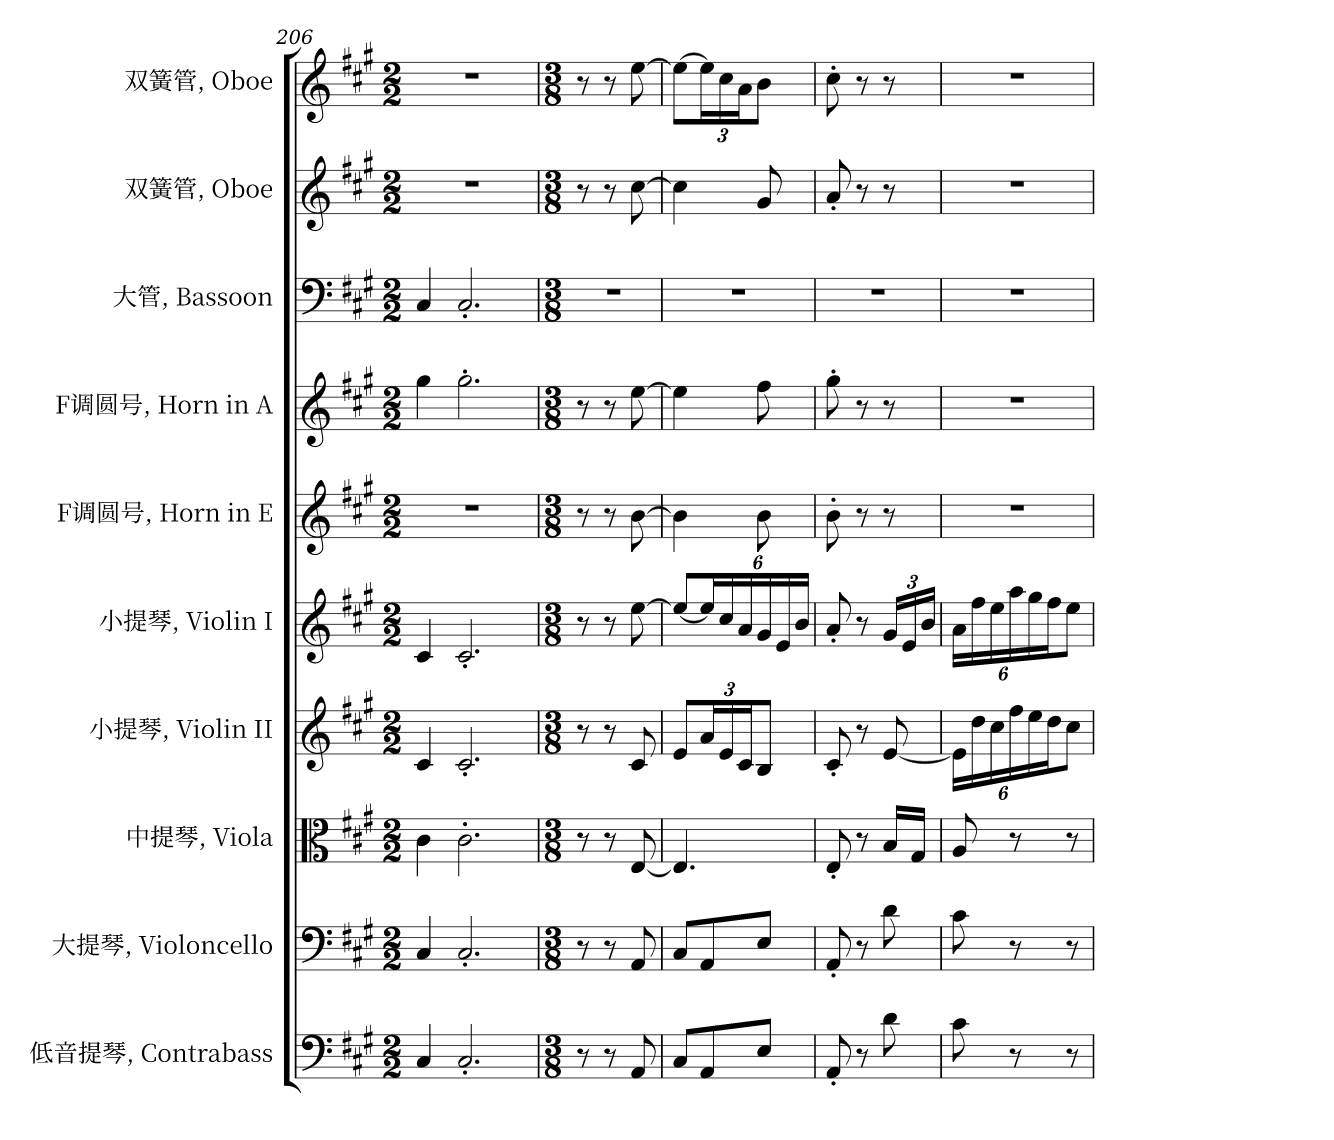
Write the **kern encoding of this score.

**kern	**kern	**kern	**kern	**kern	**kern	**kern	**kern	**kern	**kern
*part10	*part9	*part8	*part7	*part6	*part5	*part4	*part3	*part2	*part1
*staff10	*staff9	*staff8	*staff7	*staff6	*staff5	*staff4	*staff3	*staff2	*staff1
*I"低音提琴, Contrabass	*I"大提琴, Violoncello	*I"中提琴, Viola	*I"小提琴, Violin II	*I"小提琴, Violin I	*I"F调圆号, Horn in E	*I"F调圆号, Horn in A	*I"大管, Bassoon	*I"双簧管, Oboe	*I"双簧管, Oboe
*I'Cb.	*I'Vc.	*I'Vla.	*I'Vln.	*I'Vln.	*I'F Hn.	*I'F Hn.	*I'Bsn.	*I'Ob.	*I'Ob.
!!LO:PB:g=z
*clefF4	*clefF4	*clefC3	*clefG2	*clefG2	*clefG2	*clefG2	*clefF4	*clefG2	*clefG2
*ITrd7c12	*	*	*	*	*ITrd4c7	*ITrd4c7	*	*	*
*k[f#c#g#]	*k[f#c#g#]	*k[f#c#g#]	*k[f#c#g#]	*k[f#c#g#]	*k[f#c#]	*k[f#c#]	*k[f#c#g#]	*k[f#c#g#]	*k[f#c#g#]
*M2/2	*M2/2	*M2/2	*M2/2	*M2/2	*M2/2	*M2/2	*M2/2	*M2/2	*M2/2
=206	=206	=206	=206	=206	=206	=206	=206	=206	=206
4CC#/	4C#/	4c#\	4c#/	4c#/	1r	4cc#\	4C#/	1r	1r
2.CC#'/	2.C#'/	2.c#'\	2.c#'/	2.c#'/	.	2.cc#'\	2.C#'/	.	.
=207	=207	=207	=207	=207	=207	=207	=207	=207	=207
*M3/8	*M3/8	*M3/8	*M3/8	*M3/8	*M3/8	*M3/8	*M3/8	*M3/8	*M3/8
8r	8r	8r	8r	8r	8r	8r	4.r	8r	8r
8r	8r	8r	8r	8r	8r	8r	.	8r	8r
*	*	*	*	*	*	*	*	*	*MM37
8AAA/	8AA/	[8E/	8c#/	[8ee\	[8e\	[8a\	.	[8cc#\	[8ee\
=208	=208	=208	=208	=208	=208	=208	=208	=208	=208
8CC#/L	8C#/L	4.E/]	8e/L	8ee/L_	4e\]	4a\]	4.r	4cc#\]	8ee\L_
*	*	*	*Xbrackettup	*Xbrackettup	*	*	*	*	*Xbrackettup
8AAA/	8AA/	.	24a/L	24ee/L]	.	.	.	.	24ee\L]
.	.	.	24e/	24cc#/	.	.	.	.	24cc#\
.	.	.	24c#/J	24a/	.	.	.	.	24a\J
8EE/J	8E/J	.	8B/J	24g#/	8e\	8b\	.	8g#/	8b\J
.	.	.	.	24e/	.	.	.	.	.
.	.	.	.	24b/JJ	.	.	.	.	.
=209	=209	=209	=209	=209	=209	=209	=209	=209	=209
8AAA'/	8AA'/	8E'/	8c#'/	8a'/	8e'\	8cc#'\	4.r	8a'/	8cc#'\
8r	8r	8r	8r	8r	8r	8r	.	8r	8r
8D\	8d\	16B/LL	[8e/	24g#/LL	8r	8r	.	8r	8r
.	.	.	.	24e/	.	.	.	.	.
.	.	16G#/JJ	.	.	.	.	.	.	.
.	.	.	.	24b/JJ	.	.	.	.	.
=210	=210	=210	=210	=210	=210	=210	=210	=210	=210
8C#\	8c#\	8A/	24e\LL]	24a\LL	4.r	4.r	4.r	4.r	4.r
.	.	.	24dd\	24ff#\	.	.	.	.	.
.	.	.	24cc#\	24ee\	.	.	.	.	.
8r	8r	8r	24ff#\	24aa\	.	.	.	.	.
.	.	.	24ee\	24gg#\	.	.	.	.	.
.	.	.	24dd\J	24ff#\J	.	.	.	.	.
8r	8r	8r	8cc#\J	8ee\J	.	.	.	.	.
=	=	=	=	=	=	=	=	=	=
*-	*-	*-	*-	*-	*-	*-	*-	*-	*-
